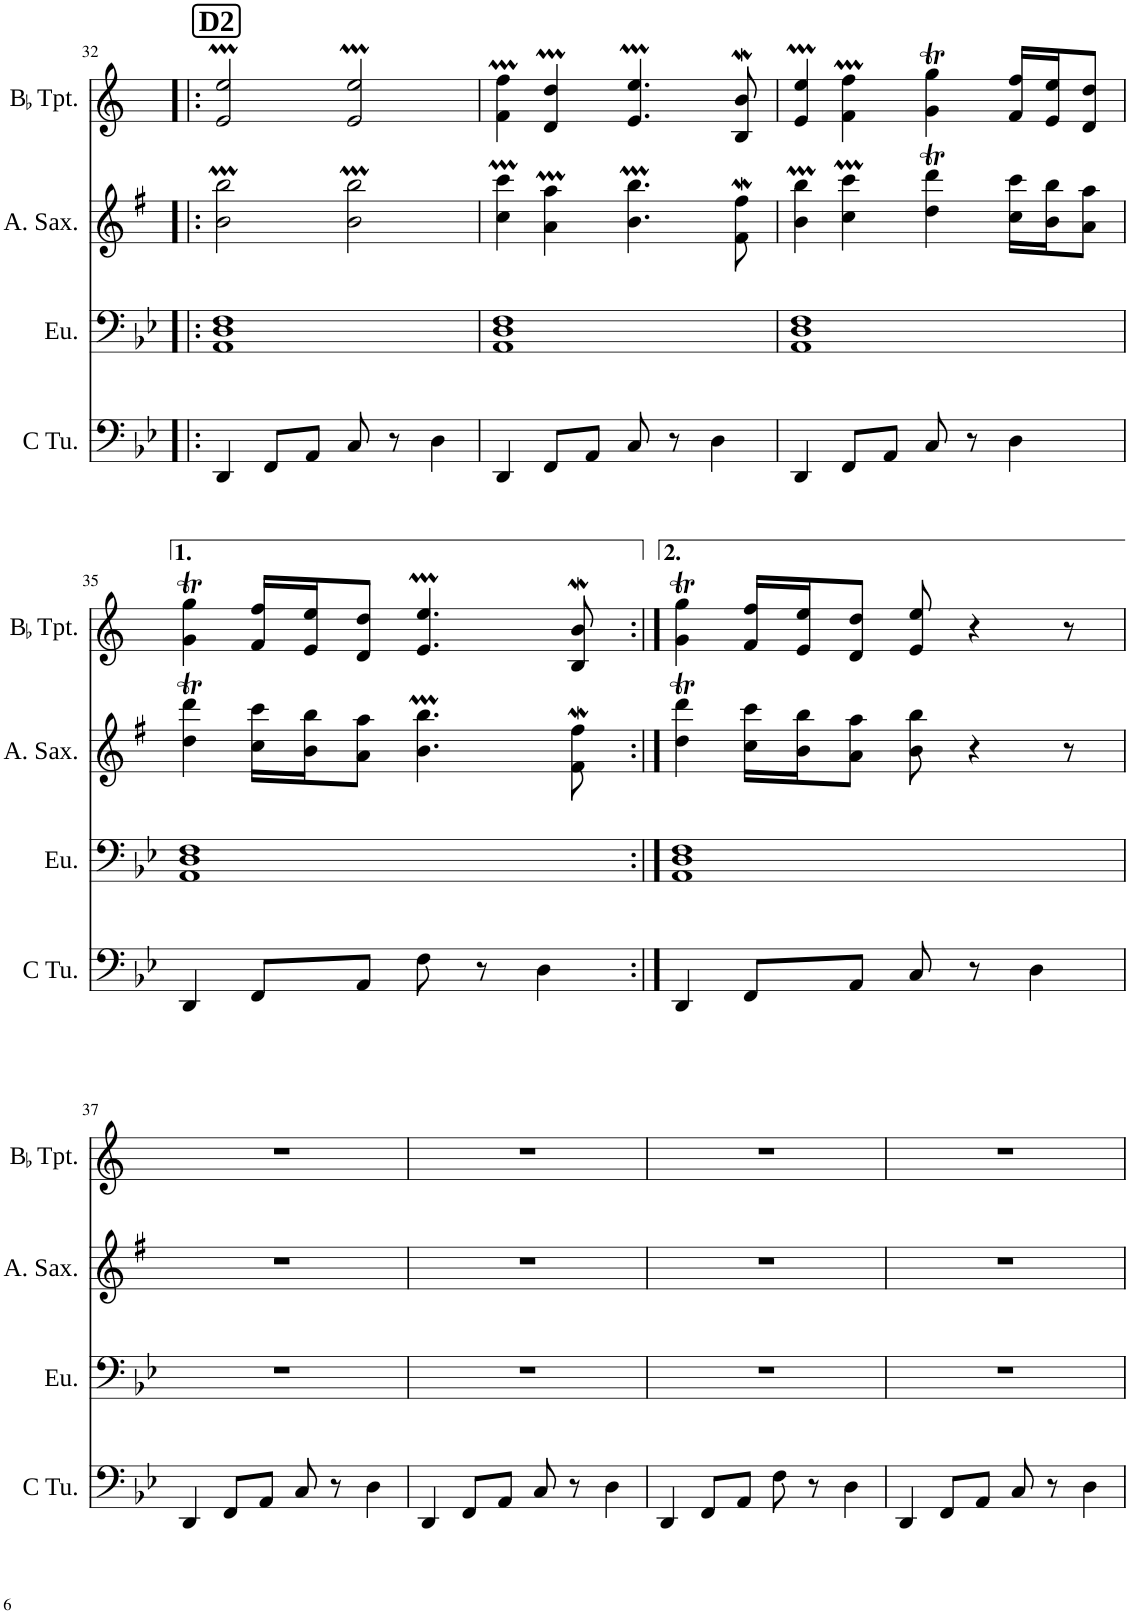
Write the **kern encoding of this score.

**kern	**kern	**kern	**kern
*part4	*part3	*part2	*part1
*staff4	*staff3	*staff2	*staff1
*I"C Tuba	*I"Euphonium	*I"Alto Saxophone	*I"BaccidentalFlat Trumpet
*I'C Tu.	*I'Eu.	*I'A. Sax.	*I'BaccidentalFlat Tpt.
!!LO:PB:g=z
*clefF4	*clefF4	*clefG2	*clefG2
*	*	*ITrd5c9	*ITrd1c2
*k[b-e-]	*k[b-e-]	*k[f#]	*k[]
*M4/4	*M4/4	*M4/4	*M4/4
=32!|:	=32!|:	=32!|:	=32!|:
!	!	!	!LO:TX:a:B:t=D2
4DD/	1AA 1D 1F	2b\M 2bb\M	2e/M 2ee/M
8FF/L	.	.	.
8AA/J	.	.	.
8C/	.	2b\M 2bb\M	2e/M 2ee/M
8r	.	.	.
4D\	.	.	.
=33	=33	=33	=33
4DD/	1AA 1D 1F	4cc\M 4ccc\M	4f\M 4ff\M
8FF/L	.	4a\M 4aa\M	4d/M 4dd/M
8AA/J	.	.	.
8C/	.	4.b\M 4.bb\M	4.e/M 4.ee/M
8r	.	.	.
4D\	.	.	.
.	.	8f#\M 8ff#\M	8B/M 8b/M
=34	=34	=34	=34
4DD/	1AA 1D 1F	4b\M 4bb\M	4e/M 4ee/M
8FF/L	.	4cc\M 4ccc\M	4f\M 4ff\M
8AA/J	.	.	.
8C/	.	4dd\T 4ddd\T	4g\T 4gg\T
8r	.	.	.
4D\	.	16cc\ 16ccc\LL	16f/ 16ff/LL
.	.	16b\ 16bb\J	16e/ 16ee/J
.	.	8a\ 8aa\J	8d/ 8dd/J
!!LO:LB:g=z
=35	=35	=35	=35
4DD/	1AA 1D 1F	4dd\T 4ddd\T	4g\T 4gg\T
8FF/L	.	16cc\ 16ccc\LL	16f/ 16ff/LL
.	.	16b\ 16bb\J	16e/ 16ee/J
8AA/J	.	8a\ 8aa\J	8d/ 8dd/J
8F\	.	4.b\M 4.bb\M	4.e/M 4.ee/M
8r	.	.	.
4D\	.	.	.
.	.	8f#\M 8ff#\M	8B/M 8b/M
=36:|!	=36:|!	=36:|!	=36:|!
4DD/	1AA 1D 1F	4dd\T 4ddd\T	4g\T 4gg\T
8FF/L	.	16cc\ 16ccc\LL	16f/ 16ff/LL
.	.	16b\ 16bb\J	16e/ 16ee/J
8AA/J	.	8a\ 8aa\J	8d/ 8dd/J
8C/	.	8b\ 8bb\	8e/ 8ee/
8r	.	4r	4r
4D\	.	.	.
.	.	8r	8r
!!LO:LB:g=z
=37	=37	=37	=37
4DD/	1r	1r	1r
8FF/L	.	.	.
8AA/J	.	.	.
8C/	.	.	.
8r	.	.	.
4D\	.	.	.
=38	=38	=38	=38
4DD/	1r	1r	1r
8FF/L	.	.	.
8AA/J	.	.	.
8C/	.	.	.
8r	.	.	.
4D\	.	.	.
=39	=39	=39	=39
4DD/	1r	1r	1r
8FF/L	.	.	.
8AA/J	.	.	.
8F\	.	.	.
8r	.	.	.
4D\	.	.	.
=40	=40	=40	=40
4DD/	1r	1r	1r
8FF/L	.	.	.
8AA/J	.	.	.
8C/	.	.	.
8r	.	.	.
4D\	.	.	.
=	=	=	=
*-	*-	*-	*-
